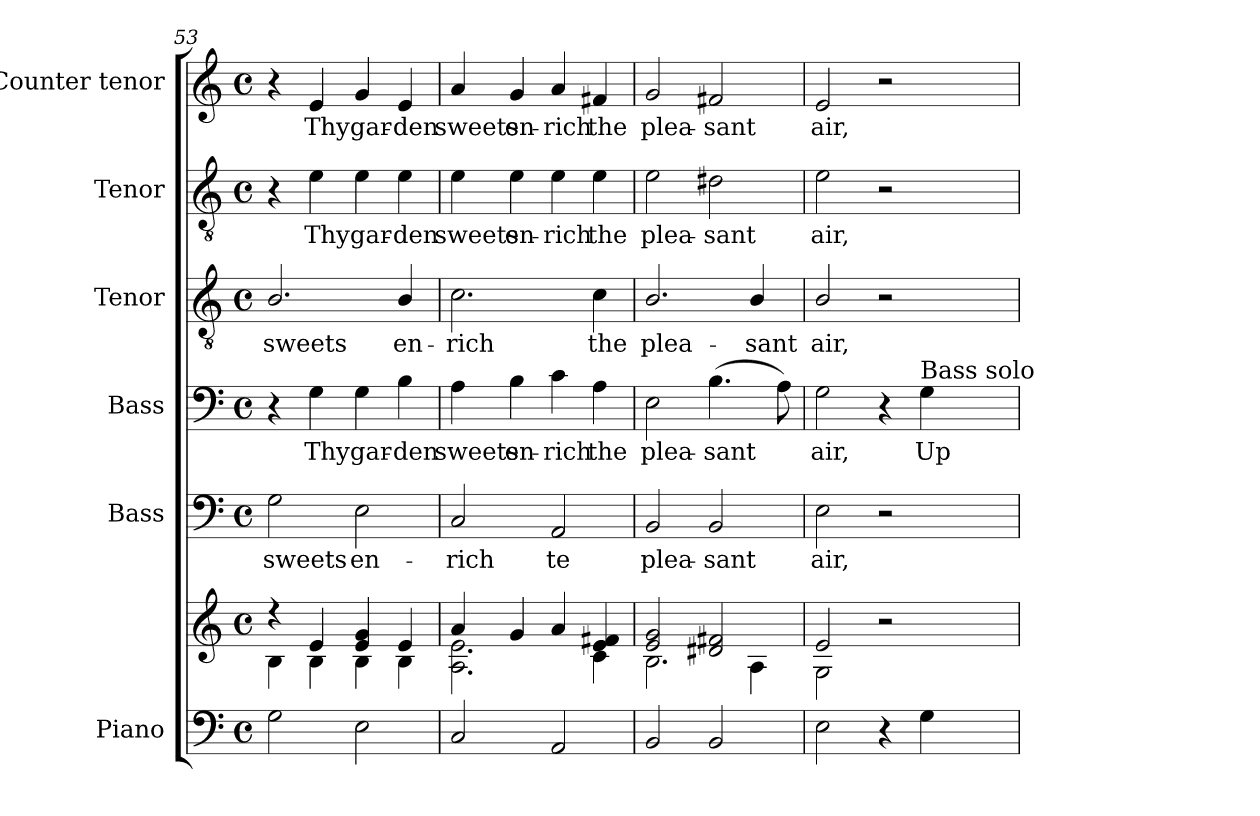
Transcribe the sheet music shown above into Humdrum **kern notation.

**kern	**kern	**kern	**text	**kern	**text	**kern	**text	**kern	**text	**kern	**text
*part6	*part6	*part5	*part5	*part4	*part4	*part3	*part3	*part2	*part2	*part1	*part1
*staff7	*staff6	*staff5	*staff5	*staff4	*staff4	*staff3	*staff3	*staff2	*staff2	*staff1	*staff1
*I"Piano	*	*I"Bass	*	*I"Bass	*	*I"Tenor	*	*I"Tenor	*	*I"Counter tenor	*
*I'Pno.	*	*I'B.	*	*I'B.	*	*I'T.	*	*I'T.	*	*	*
*clefF4	*clefG2	*clefF4	*	*clefF4	*	*clefGv2	*	*clefGv2	*	*clefG2	*
*	*	*	*	*	*	*ITrd7c12	*	*ITrd7c12	*	*	*
*k[]	*k[]	*k[]	*	*k[]	*	*k[]	*	*k[]	*	*k[]	*
*C:	*C:	*C:	*	*C:	*	*C:	*	*C:	*	*C:	*
*M4/4	*M4/4	*M4/4	*	*M4/4	*	*M4/4	*	*M4/4	*	*M4/4	*
*met(c)	*met(c)	*met(c)	*	*met(c)	*	*met(c)	*	*met(c)	*	*met(c)	*
=53	=53	=53	=53	=53	=53	=53	=53	=53	=53	=53	=53
*	*^	*	*	*	*	*	*	*	*	*	*
!	!	!	!	!LO:LY:b:color=#000000	!	!	!	!	!	!	!	!
!	!	!	!	!	!	!	!	!LO:LY:b:color=#000000	!	!	!	!
2Gi\	4r	4Bi\	2Gi\	sweets	4r	.	2.BBi/	sweets	4r	.	4r	.
!	!	!	!	!	!	!LO:LY:b:color=#000000	!	!	!	!	!	!
!	!	!	!	!	!	!	!	!	!	!LO:LY:b:color=#000000	!	!
!	!	!	!	!	!	!	!	!	!	!	!	!LO:LY:b:color=#000000
.	4ei/	4Bi\	.	.	4Gi\	Thy	.	.	4Ei\	Thy	4ei/	Thy
!	!	!	!	!LO:LY:b:color=#000000	!	!	!	!	!	!	!	!
!	!	!	!	!	!	!LO:LY:b:color=#000000	!	!	!	!	!	!
!	!	!	!	!	!	!	!	!	!	!LO:LY:b:color=#000000	!	!
!	!	!	!	!	!	!	!	!	!	!	!	!LO:LY:b:color=#000000
2Ei\	4ei/ 4gi	4Bi\	2Ei\	en-	4Gi\	gar-	.	.	4Ei\	gar-	4gi/	gar-
!	!	!	!	!	!	!LO:LY:b:color=#000000	!	!	!	!	!	!
!	!	!	!	!	!	!	!	!LO:LY:b:color=#000000	!	!	!	!
!	!	!	!	!	!	!	!	!	!	!LO:LY:b:color=#000000	!	!
!	!	!	!	!	!	!	!	!	!	!	!	!LO:LY:b:color=#000000
.	4ei/	4Bi\	.	.	4Bi\	-den	4BBi/	en-	4Ei\	-den	4ei/	-den
!!LO:LB:g=z
=54	=54	=54	=54	=54	=54	=54	=54	=54	=54	=54	=54	=54
!	!	!	!	!LO:LY:b:color=#000000	!	!	!	!	!	!	!	!
!	!	!	!	!	!	!LO:LY:b:color=#000000	!	!	!	!	!	!
!	!	!	!	!	!	!	!	!LO:LY:b:color=#000000	!	!	!	!
!	!	!	!	!	!	!	!	!	!	!LO:LY:b:color=#000000	!	!
!	!	!	!	!	!	!	!	!	!	!	!	!LO:LY:b:color=#000000
2Ci/	4ai/	2.Ai\ 2.ei	2Ci/	-rich	4Ai\	sweets	2.Ci\	-rich	4Ei\	sweets	4ai/	sweets
!	!	!	!	!	!	!LO:LY:b:color=#000000	!	!	!	!	!	!
!	!	!	!	!	!	!	!	!	!	!LO:LY:b:color=#000000	!	!
!	!	!	!	!	!	!	!	!	!	!	!	!LO:LY:b:color=#000000
.	4gi/	.	.	.	4Bi\	en-	.	.	4Ei\	en-	4gi/	en-
!	!	!	!	!LO:LY:b:color=#000000	!	!	!	!	!	!	!	!
!	!	!	!	!	!	!LO:LY:b:color=#000000	!	!	!	!	!	!
!	!	!	!	!	!	!	!	!	!	!LO:LY:b:color=#000000	!	!
!	!	!	!	!	!	!	!	!	!	!	!	!LO:LY:b:color=#000000
2AAi/	4ai/	.	2AAi/	te	4ci\	-rich	.	.	4Ei\	-rich	4ai/	-rich
!	!	!	!	!	!	!LO:LY:b:color=#000000	!	!	!	!	!	!
!	!	!	!	!	!	!	!	!LO:LY:b:color=#000000	!	!	!	!
!	!	!	!	!	!	!	!	!	!	!LO:LY:b:color=#000000	!	!
!	!	!	!	!	!	!	!	!	!	!	!	!LO:LY:b:color=#000000
.	4ei/ 4f#Xi	4ci\	.	.	4Ai\	the	4Ci\	the	4Ei\	the	4f#Xi/	the
=55	=55	=55	=55	=55	=55	=55	=55	=55	=55	=55	=55	=55
!	!	!	!	!LO:LY:b:color=#000000	!	!	!	!	!	!	!	!
!	!	!	!	!	!	!LO:LY:b:color=#000000	!	!	!	!	!	!
!	!	!	!	!	!	!	!	!LO:LY:b:color=#000000	!	!	!	!
!	!	!	!	!	!	!	!	!	!	!LO:LY:b:color=#000000	!	!
!	!	!	!	!	!	!	!	!	!	!	!	!LO:LY:b:color=#000000
2BBi/	2ei/ 2gi	2.Bi\	2BBi/	plea-	2Ei\	plea-	2.BBi/	plea-	2Ei\	plea-	2gi/	plea-
!	!	!	!	!LO:LY:b:color=#000000	!	!	!	!	!	!	!	!
!	!	!	!	!	!	!LO:LY:b:color=#000000	!	!	!	!	!	!
!	!	!	!	!	!	!	!	!	!	!LO:LY:b:color=#000000	!	!
!	!	!	!	!	!	!	!	!	!	!	!	!LO:LY:b:color=#000000
2BBi/	2d#Xi/ 2f#Xi	.	2BBi/	-sant	(4.Bi\	-sant	.	.	2D#Xi\	-sant	2f#Xi/	-sant
!	!	!	!	!	!	!	!	!LO:LY:b:color=#000000	!	!	!	!
.	.	4Ai\	.	.	.	.	4BBi/	-sant	.	.	.	.
.	.	.	.	.	8Ai\)	.	.	.	.	.	.	.
=56	=56	=56	=56	=56	=56	=56	=56	=56	=56	=56	=56	=56
!	!	!	!	!LO:LY:b:color=#000000	!	!	!	!	!	!	!	!
!	!	!	!	!	!	!LO:LY:b:color=#000000	!	!	!	!	!	!
!	!	!	!	!	!	!	!	!LO:LY:b:color=#000000	!	!	!	!
!	!	!	!	!	!	!	!	!	!	!LO:LY:b:color=#000000	!	!
!	!	!	!	!	!	!	!	!	!	!	!	!LO:LY:b:color=#000000
2Ei\	2ei/	2Gi\	2Ei\	air,	2Gi\	air,	2BBi/	air,	2Ei\	air,	2ei/	air,
4r	2r	2ryy	2r	.	4r	.	2r	.	2r	.	2r	.
!	!	!	!	!	!LO:TX:a:t=Bass solo	!	!	!	!	!	!	!
!	!	!	!	!	!	!LO:LY:b:color=#000000	!	!	!	!	!	!
4Gi\	.	.	.	.	4Gi\	Up-	.	.	.	.	.	.
*	*v	*v	*	*	*	*	*	*	*	*	*	*
=	=	=	=	=	=	=	=	=	=	=	=
*-	*-	*-	*-	*-	*-	*-	*-	*-	*-	*-	*-
